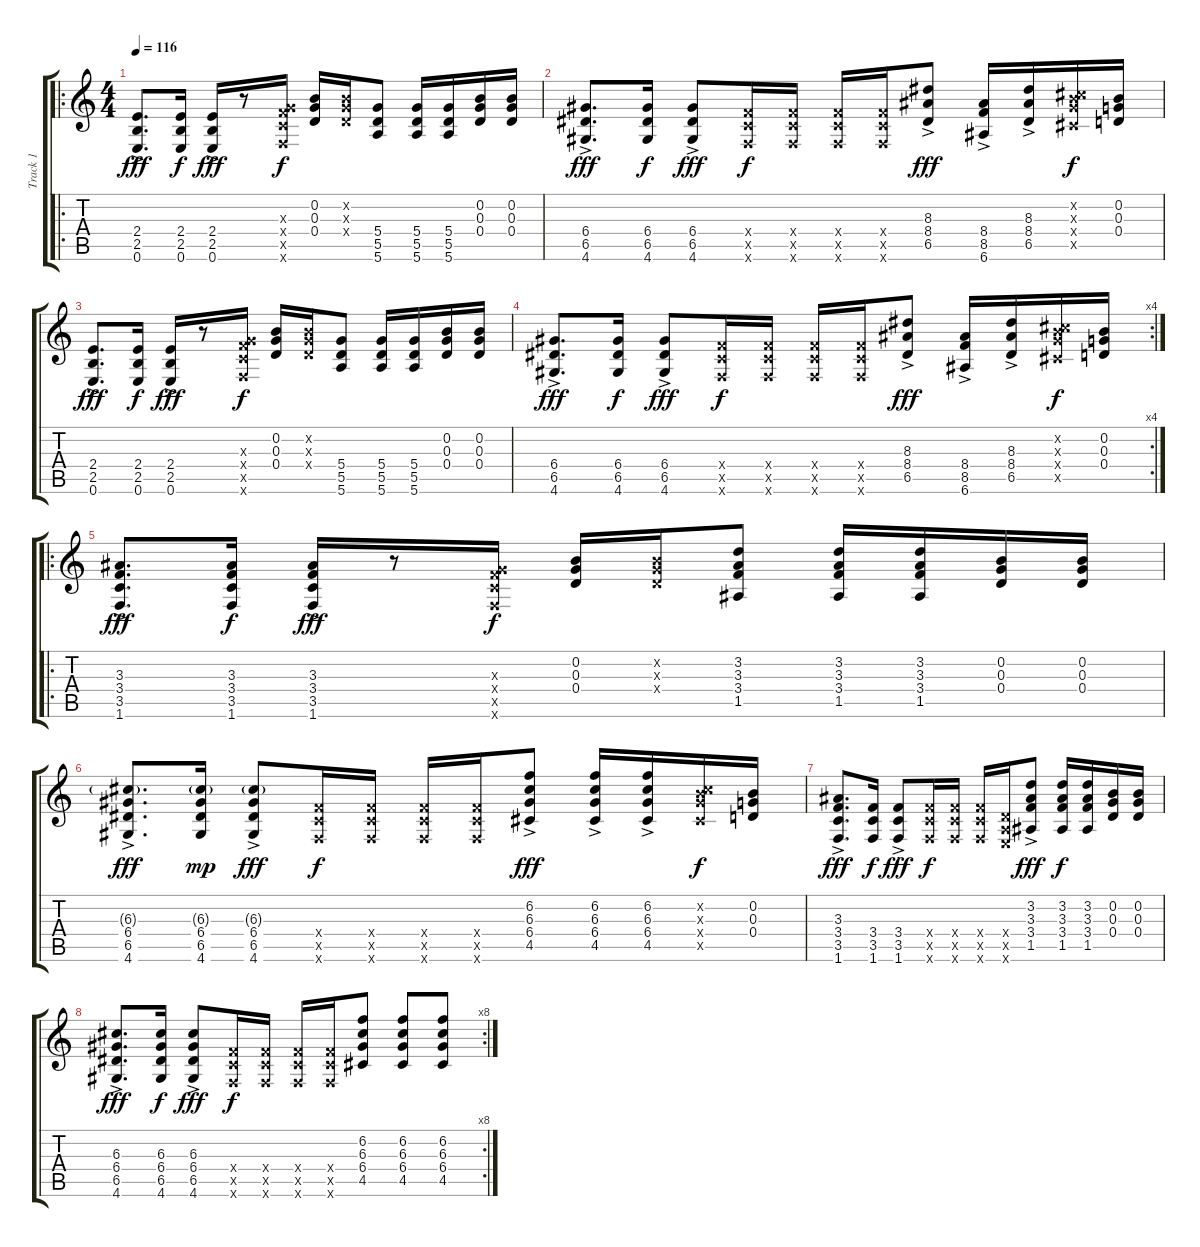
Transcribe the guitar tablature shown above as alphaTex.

\track ("Track 1" "Track 1") {instrument electricguitarjazz}
\staff {score tabs}
\tuning (E4 B3 G3 D3 A2 E2) {hide}
\ro
\ts (4 4)
\tempo 116
\clef g2
\ks c
(2.4{ac} 2.5 0.6).8{d dy fff instrument overdrivenguitar} (2.4 2.5 0.6).16{dy f} (2.4{ac} 2.5 0.6).16{dy fff} r.8 (0.3{x} 3.4{x} 3.5{x} 1.6{x}).16{dy f} (0.2 0.3 0.4).16 (0.2{x} 0.3{x} 0.4{x}).16 (5.4 5.5 5.6).8 (5.4 5.5 5.6).16 (5.4 5.5 5.6).16 (0.2 0.3 0.4).16 (0.2 0.3 0.4).16 |
(6.4 6.5 4.6{ac}).8{d dy fff} (6.4 6.5 4.6).16{dy f} (6.4 6.5 4.6{ac}).8{dy fff} (3.4{x} 3.5{x} 1.6{x}).16{dy f} (3.4{x} 3.5{x} 1.6{x}).16 (3.4{x} 3.5{x} 1.6{x}).16 (3.4{x} 3.5{x} 1.6{x}).16 (8.3{ac} 8.4 6.5).8{dy fff} (8.4 8.5{ac} 6.6).16 (8.3 8.4{ac} 6.5).16 (0.2{x} 6.3{x} 6.4{x} 4.5{x}).16{dy f} (0.2 0.3 0.4).16 |
(2.4{ac} 2.5 0.6).8{d dy fff} (2.4 2.5 0.6).16{dy f} (2.4{ac} 2.5 0.6).16{dy fff} r.8 (0.3{x} 3.4{x} 3.5{x} 1.6{x}).16{dy f} (0.2 0.3 0.4).16 (0.2{x} 0.3{x} 0.4{x}).16 (5.4 5.5 5.6).8 (5.4 5.5 5.6).16 (5.4 5.5 5.6).16 (0.2 0.3 0.4).16 (0.2 0.3 0.4).16 |
\rc 4
(6.4 6.5 4.6{ac}).8{d dy fff} (6.4 6.5 4.6).16{dy f} (6.4 6.5 4.6{ac}).8{dy fff} (3.4{x} 3.5{x} 1.6{x}).16{dy f} (3.4{x} 3.5{x} 1.6{x}).16 (3.4{x} 3.5{x} 1.6{x}).16 (3.4{x} 3.5{x} 1.6{x}).16 (8.3{ac} 8.4 6.5).8{dy fff} (8.4 8.5{ac} 6.6).16 (8.3 8.4{ac} 6.5).16 (0.2{x} 6.3{x} 6.4{x} 4.5{x}).16{dy f} (0.2 0.3 0.4).16 |
\ro
(3.3 3.4{ac} 3.5 1.6).8{d dy fff} (3.3 3.4 3.5 1.6).16{dy f} (3.3 3.4{ac} 3.5 1.6).16{dy fff} r.8 (0.3{x} 3.4{x} 3.5{x} 1.6{x}).16{dy f} (0.2 0.3 0.4).16 (0.2{x} 0.3{x} 0.4{x}).16 (3.2 3.3 3.4 1.5).8 (3.2 3.3 3.4 1.5).16 (3.2 3.3 3.4 1.5).16 (0.2 0.3 0.4).16 (0.2 0.3 0.4).16 |
(6.3{g} 6.4 6.5 4.6{ac}).8{d dy fff} (6.3{g} 6.4 6.5 4.6).16{dy mp} (6.3{g} 6.4 6.5 4.6{ac}).8{dy fff} (3.4{x} 3.5{x} 1.6{x}).16{dy f} (3.4{x} 3.5{x} 1.6{x}).16 (3.4{x} 3.5{x} 1.6{x}).16 (3.4{x} 3.5{x} 1.6{x}).16 (6.2 6.3{ac} 6.4 4.5).8{dy fff} (6.2 6.3 6.4 4.5{ac}).16 (6.2 6.3 6.4{ac} 4.5).16 (0.2{x} 6.3{x} 6.4{x} 4.5{x}).16{dy f} (0.2 0.3 0.4).16 |
(3.3 3.4 3.5 1.6{ac}).8{d dy fff} (3.4 3.5 1.6).16{dy f} (3.4{ac} 3.5 1.6{st}).8{dy fff} (3.4{x} 3.5{x} 1.6{x}).16{dy f} (3.4{x} 3.5{x} 1.6{x}).16 (3.4{x} 3.5{x} 1.6{x}).16 (0.4{x} 0.5{x} 0.6{x}).16 (3.2 3.3{ac} 3.4 1.5).8{dy fff} (3.2 3.3 3.4 1.5).16{dy f} (3.2 3.3 3.4 1.5).16 (0.2 0.3 0.4).16 (0.2 0.3 0.4).16 |
\rc 8
(6.3 6.4 6.5 4.6{ac}).8{d dy fff} (6.3 6.4 6.5 4.6).16{dy f} (6.3 6.4 6.5 4.6{ac}).8{dy fff} (3.4{x} 3.5{x} 1.6{x}).16{dy f} (3.4{x} 3.5{x} 1.6{x}).16 (3.4{x} 3.5{x} 1.6{x}).16 (3.4{x} 3.5{x} 1.6{x}).16 (6.2 6.3 6.4 4.5).8 (6.2 6.3 6.4 4.5).8 (6.2 6.3 6.4 4.5).8
